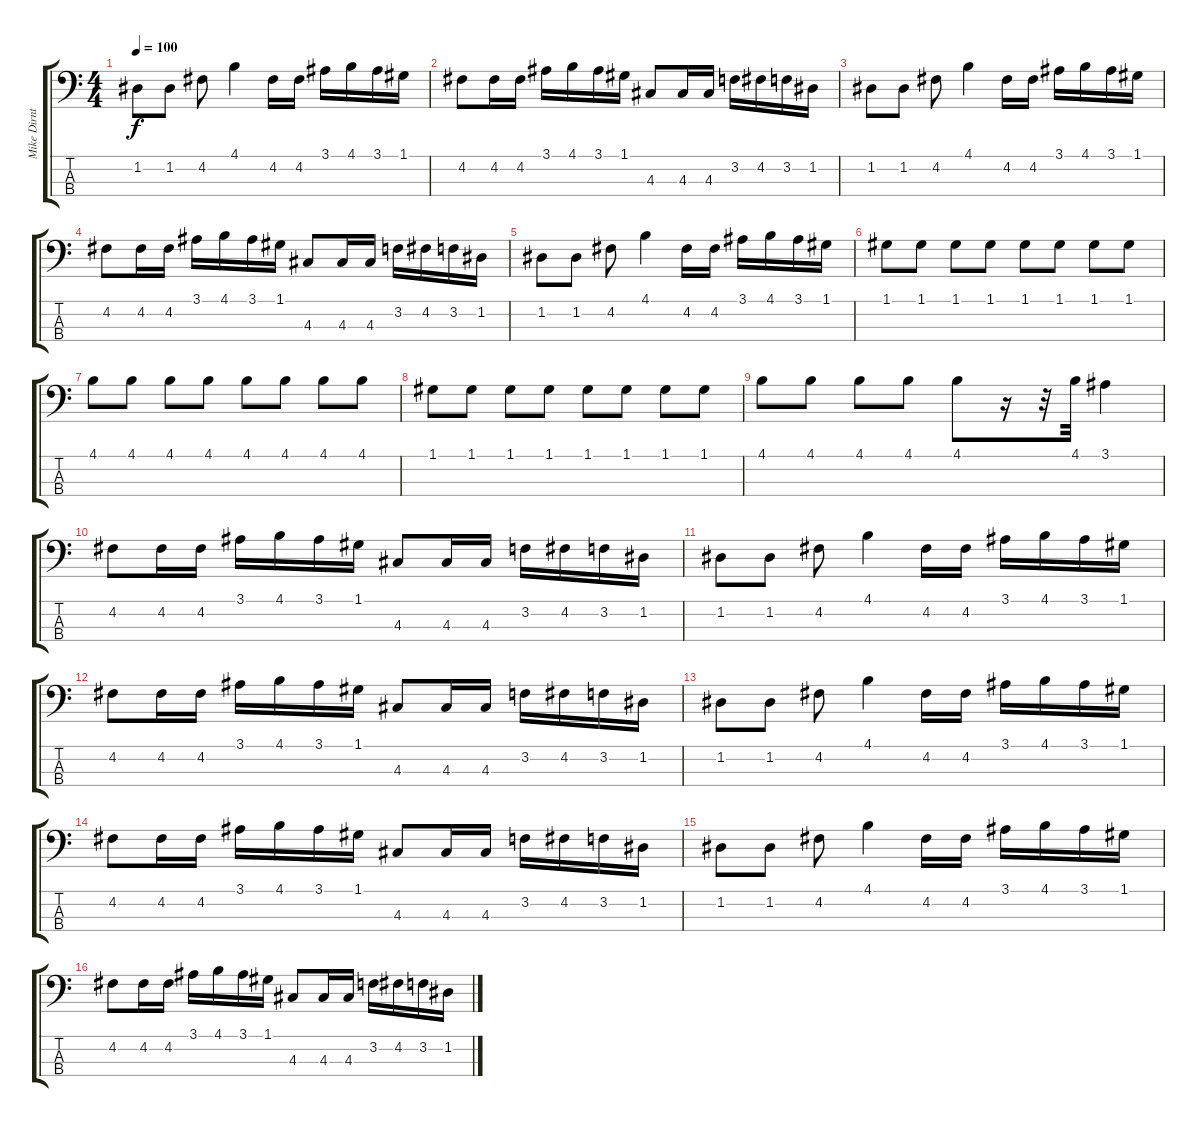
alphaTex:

\track ("Mike Dirnt" "Mike Dirnt") {instrument electricbassfinger}
\staff {score tabs}
\tuning (G2 D2 A1 E1) {hide}
\ts (4 4)
\tempo 100
\clef f4
\ks c
1.2.8{dy f} 1.2.8 4.2.8 4.1.4 4.2.16 4.2.16 3.1.16 4.1.16 3.1.16 1.1.16 |
4.2.8 4.2.16 4.2.16 3.1.16 4.1.16 3.1.16 1.1.16 4.3.8 4.3.16 4.3.16 3.2.16 4.2.16 3.2.16 1.2.16 |
1.2.8 1.2.8 4.2.8 4.1.4 4.2.16 4.2.16 3.1.16 4.1.16 3.1.16 1.1.16 |
4.2.8 4.2.16 4.2.16 3.1.16 4.1.16 3.1.16 1.1.16 4.3.8 4.3.16 4.3.16 3.2.16 4.2.16 3.2.16 1.2.16 |
1.2.8 1.2.8 4.2.8 4.1.4 4.2.16 4.2.16 3.1.16 4.1.16 3.1.16 1.1.16 |
1.1.8 1.1.8 1.1.8 1.1.8 1.1.8 1.1.8 1.1.8 1.1.8 |
4.1.8 4.1.8 4.1.8 4.1.8 4.1.8 4.1.8 4.1.8 4.1.8 |
1.1.8 1.1.8 1.1.8 1.1.8 1.1.8 1.1.8 1.1.8 1.1.8 |
4.1.8 4.1.8 4.1.8 4.1.8 4.1.8 r.16 r.32 4.1.32 3.1.4 |
4.2.8 4.2.16 4.2.16 3.1.16 4.1.16 3.1.16 1.1.16 4.3.8 4.3.16 4.3.16 3.2.16 4.2.16 3.2.16 1.2.16 |
1.2.8 1.2.8 4.2.8 4.1.4 4.2.16 4.2.16 3.1.16 4.1.16 3.1.16 1.1.16 |
4.2.8 4.2.16 4.2.16 3.1.16 4.1.16 3.1.16 1.1.16 4.3.8 4.3.16 4.3.16 3.2.16 4.2.16 3.2.16 1.2.16 |
1.2.8 1.2.8 4.2.8 4.1.4 4.2.16 4.2.16 3.1.16 4.1.16 3.1.16 1.1.16 |
4.2.8 4.2.16 4.2.16 3.1.16 4.1.16 3.1.16 1.1.16 4.3.8 4.3.16 4.3.16 3.2.16 4.2.16 3.2.16 1.2.16 |
1.2.8 1.2.8 4.2.8 4.1.4 4.2.16 4.2.16 3.1.16 4.1.16 3.1.16 1.1.16 |
4.2.8 4.2.16 4.2.16 3.1.16 4.1.16 3.1.16 1.1.16 4.3.8 4.3.16 4.3.16 3.2.16 4.2.16 3.2.16 1.2.16
